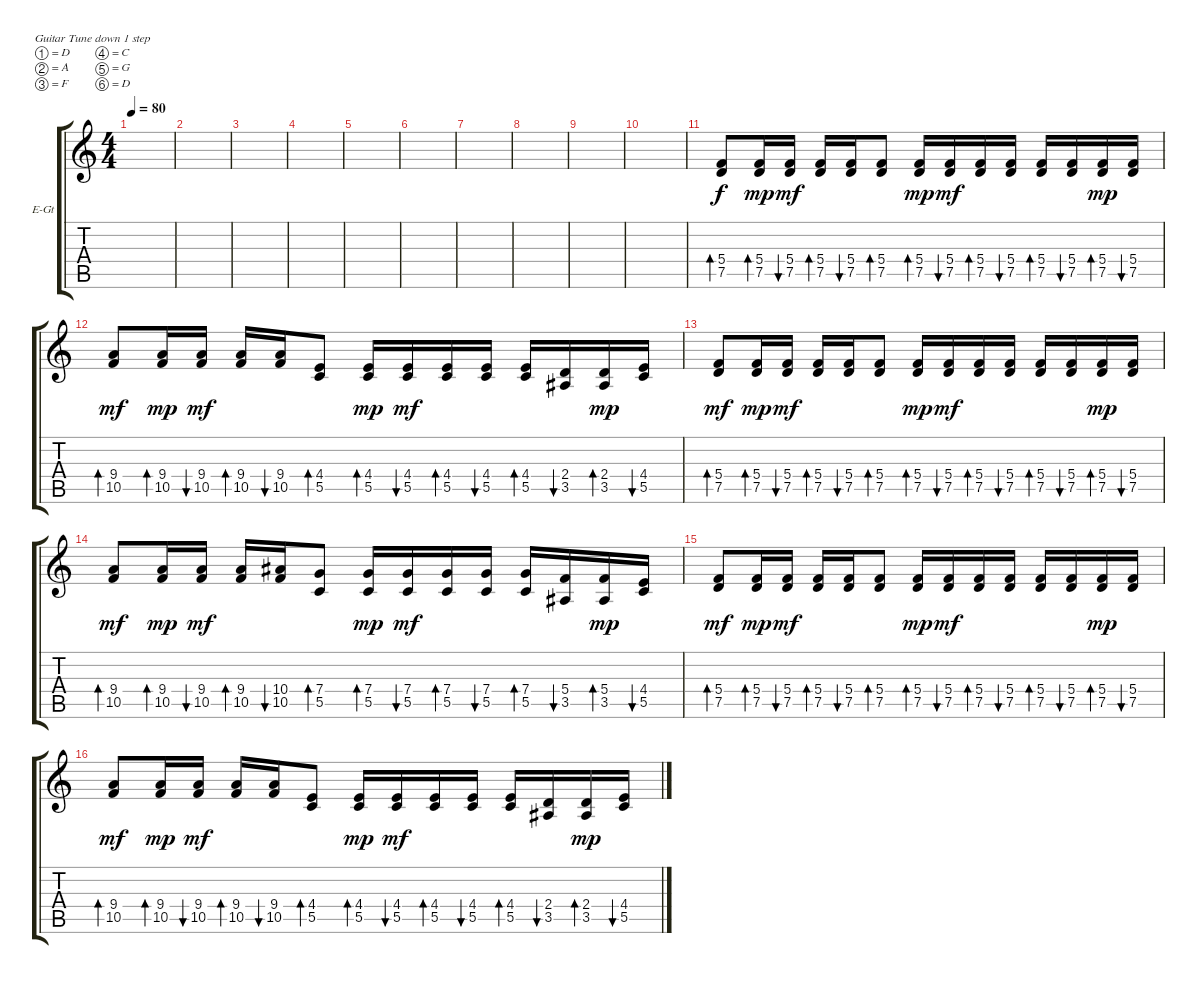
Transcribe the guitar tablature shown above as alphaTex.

\defaultSystemsLayout 4
\bracketExtendMode groupsimilarinstruments
\firstSystemTrackNameOrientation horizontal
\otherSystemsTrackNameOrientation horizontal
\track ("Electric Guitar" "E-Gt") {instrument distortionguitar}
\staff {score tabs}
\tuning (D4 A3 F3 C3 G2 D2)
\ts (4 4)
\tempo 80
\clef g2
\scale
0.333333
\ks c
|
\scale
0.333333 |
\scale
0.333333 |
\scale
0.333333 |
\scale
0.333333 |
\scale
0.333333 |
\scale
0.333333 |
\scale
0.333333 |
|
|
(5.4 7.5).8{bd 30} (5.4 7.5).16{bd 30 dy mp} (7.5 5.4).16{bu 30 dy mf} (5.4 7.5).16{bd 30} (7.5 5.4).16{bu 30} (5.4 7.5).8{bd 30} (5.4 7.5).16{bd 30 dy mp} (7.5 5.4).16{bu 30 dy mf} (5.4 7.5).16{bd 30} (7.5 5.4).16{bu 30} (5.4 7.5).16{bd 30} (7.5 5.4).16{bu 30} (5.4 7.5).16{bd 30 dy mp} (7.5 5.4).16{bu 30} |
(9.4 10.5).8{bd 30 dy mf} (9.4 10.5).16{bd 30 dy mp} (10.5 9.4).16{bu 30 dy mf} (9.4 10.5).16{bd 30} (10.5 9.4).16{bu 30} (4.4 5.5).8{bd 30} (4.4 5.5).16{bd 30 dy mp} (5.5 4.4).16{bu 30 dy mf} (4.4 5.5).16{bd 30} (5.5 4.4).16{bu 30} (4.4 5.5).16{bd 30} (3.5 2.4).16{bu 30} (2.4 3.5).16{bd 30 dy mp} (5.5 4.4).16{bu 30} |
(5.4 7.5).8{bd 30 dy mf} (5.4 7.5).16{bd 30 dy mp} (7.5 5.4).16{bu 30 dy mf} (5.4 7.5).16{bd 30} (7.5 5.4).16{bu 30} (5.4 7.5).8{bd 30} (5.4 7.5).16{bd 30 dy mp} (7.5 5.4).16{bu 30 dy mf} (5.4 7.5).16{bd 30} (7.5 5.4).16{bu 30} (5.4 7.5).16{bd 30} (7.5 5.4).16{bu 30} (5.4 7.5).16{bd 30 dy mp} (7.5 5.4).16{bu 30} |
(9.4 10.5).8{bd 30 dy mf} (9.4 10.5).16{bd 30 dy mp} (10.5 9.4).16{bu 30 dy mf} (9.4 10.5).16{bd 30} (10.5 10.4).16{bu 30} (7.4 5.5).8{bd 30} (7.4 5.5).16{bd 30 dy mp} (5.5 7.4).16{bu 30 dy mf} (7.4 5.5).16{bd 30} (5.5 7.4).16{bu 30} (7.4 5.5).16{bd 30} (3.5 5.4).16{bu 30} (5.4 3.5).16{bd 30 dy mp} (5.5 4.4).16{bu 30} |
(5.4 7.5).8{bd 30 dy mf} (5.4 7.5).16{bd 30 dy mp} (7.5 5.4).16{bu 30 dy mf} (5.4 7.5).16{bd 30} (7.5 5.4).16{bu 30} (5.4 7.5).8{bd 30} (5.4 7.5).16{bd 30 dy mp} (7.5 5.4).16{bu 30 dy mf} (5.4 7.5).16{bd 30} (7.5 5.4).16{bu 30} (5.4 7.5).16{bd 30} (7.5 5.4).16{bu 30} (5.4 7.5).16{bd 30 dy mp} (7.5 5.4).16{bu 30} |
(9.4 10.5).8{bd 30 dy mf} (9.4 10.5).16{bd 30 dy mp} (10.5 9.4).16{bu 30 dy mf} (9.4 10.5).16{bd 30} (10.5 9.4).16{bu 30} (4.4 5.5).8{bd 30} (4.4 5.5).16{bd 30 dy mp} (5.5 4.4).16{bu 30 dy mf} (4.4 5.5).16{bd 30} (5.5 4.4).16{bu 30} (4.4 5.5).16{bd 30} (3.5 2.4).16{bu 30} (2.4 3.5).16{bd 30 dy mp} (5.5 4.4).16{bu 30}
